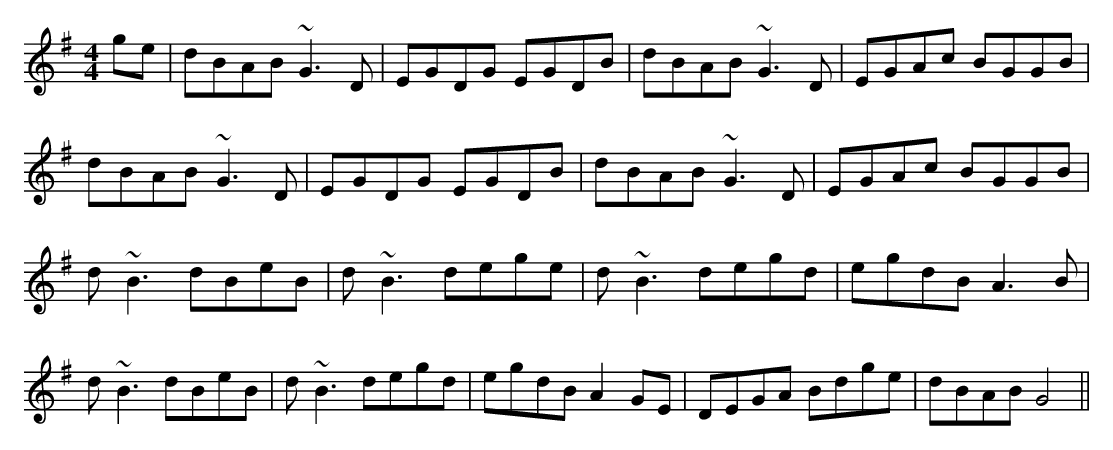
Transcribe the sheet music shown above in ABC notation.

X:1
M:4/4
K:G
ge|dBAB ~G3 D|EGDG EGDB|dBAB ~G3 D|EGAc BGGB|
dBAB ~G3 D|EGDG EGDB|dBAB ~G3 D|EGAc BGGB|
d ~B3 dBeB|d ~B3 dege|d ~B3 degd|egdB A3 B|
d ~B3 dBeB|d ~B3 degd|egdB A2 GE|DEGA Bdge|dBAB G4||
